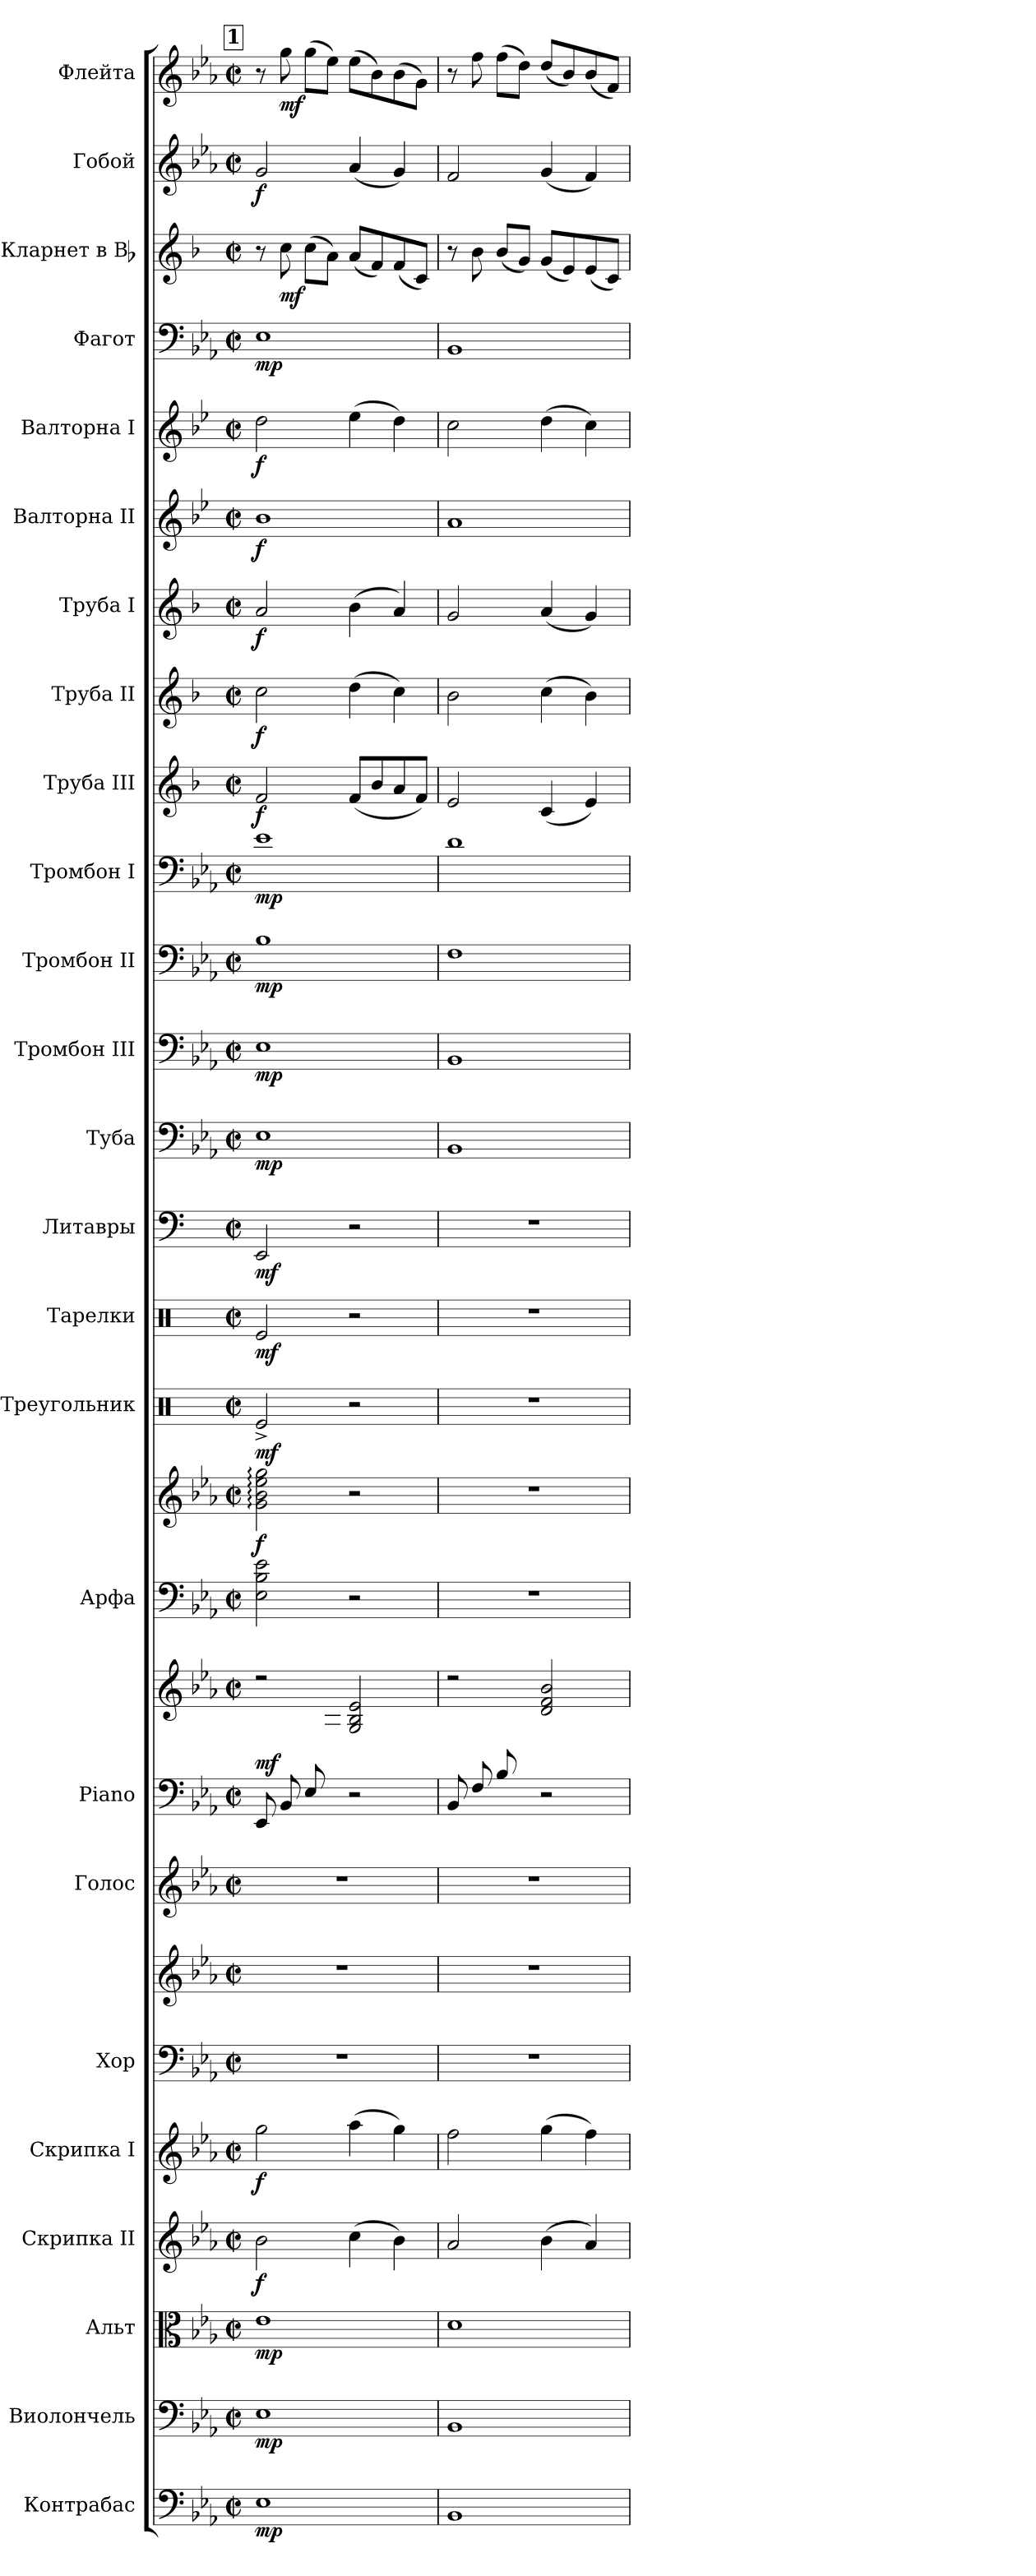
**kern	**dynam	**kern	**dynam	**kern	**dynam	**kern	**dynam	**kern	**dynam	**kern	**kern	**kern	**kern	**kern	**dynam	**kern	**kern	**dynam	**kern	**dynam	**kern	**dynam	**kern	**dynam	**kern	**dynam	**kern	**dynam	**kern	**dynam	**kern	**dynam	**kern	**dynam	**kern	**dynam	**kern	**dynam	**kern	**dynam	**kern	**dynam	**kern	**dynam	**kern	**dynam	**kern	**dynam	**kern	**dynam
*part25	*part25	*part24	*part24	*part23	*part23	*part22	*part22	*part21	*part21	*part20	*part20	*part19	*part18	*part18	*part18	*part17	*part17	*part17	*part16	*part16	*part15	*part15	*part14	*part14	*part13	*part13	*part12	*part12	*part11	*part11	*part10	*part10	*part9	*part9	*part8	*part8	*part7	*part7	*part6	*part6	*part5	*part5	*part4	*part4	*part3	*part3	*part2	*part2	*part1	*part1
*staff28	*staff28	*staff27	*staff27	*staff26	*staff26	*staff25	*staff25	*staff24	*staff24	*staff23	*staff22	*staff21	*staff20	*staff19	*staff19/20	*staff18	*staff17	*staff17/18	*staff16	*staff16	*staff15	*staff15	*staff14	*staff14	*staff13	*staff13	*staff12	*staff12	*staff11	*staff11	*staff10	*staff10	*staff9	*staff9	*staff8	*staff8	*staff7	*staff7	*staff6	*staff6	*staff5	*staff5	*staff4	*staff4	*staff3	*staff3	*staff2	*staff2	*staff1	*staff1
*I"Контрабас	*	*I"Виолончель	*	*I"Альт	*	*I"Скрипка II	*	*I"Скрипка I	*	*I"Хор	*	*I"Голос	*I"Piano	*	*	*I"Арфа	*	*	*I"Треугольник	*	*I"Тарелки	*	*I"Литавры	*	*I"Туба	*	*I"Тромбон III	*	*I"Тромбон II	*	*I"Тромбон I	*	*I"Труба III	*	*I"Труба II	*	*I"Труба I	*	*I"Валторна II	*	*I"Валторна I	*	*I"Фагот	*	*I"Кларнет в Bb	*	*I"Гобой	*	*I"Флейта	*
*	*	*	*	*	*	*I'Скр. II	*	*I'Скр. I	*	*	*	*	*I'Pno.	*	*	*	*	*	*	*	*	*	*	*	*	*	*I'Тромб. III	*	*I'Тромб. II	*	*I'Тромб. I	*	*I'Трб. III	*	*I'Трб. II	*	*I'Трб. I	*	*I'Валт. II	*	*I'Валт. I	*	*	*	*	*	*	*	*	*
*clefF4	*	*clefF4	*	*clefC3	*	*clefG2	*	*clefG2	*	*clefF4	*clefG2	*clefG2	*clefF4	*clefG2	*	*clefF4	*clefG2	*	*clefX	*	*clefX	*	*clefF4	*	*clefF4	*	*clefF4	*	*clefF4	*	*clefF4	*	*clefG2	*	*clefG2	*	*clefG2	*	*clefG2	*	*clefG2	*	*clefF4	*	*clefG2	*	*clefG2	*	*clefG2	*
*ITrd7c12	*	*	*	*	*	*	*	*	*	*	*	*	*	*	*	*	*	*	*	*	*	*	*	*	*	*	*	*	*	*	*	*	*ITrd1c2	*	*ITrd1c2	*	*ITrd1c2	*	*ITrd4c7	*	*ITrd4c7	*	*	*	*ITrd1c2	*	*	*	*	*
*k[b-e-a-]	*	*k[b-e-a-]	*	*k[b-e-a-]	*	*k[b-e-a-]	*	*k[b-e-a-]	*	*k[b-e-a-]	*k[b-e-a-]	*k[b-e-a-]	*k[b-e-a-]	*k[b-e-a-]	*	*k[b-e-a-]	*k[b-e-a-]	*	*k[]	*	*k[]	*	*k[]	*	*k[b-e-a-]	*	*k[b-e-a-]	*	*k[b-e-a-]	*	*k[b-e-a-]	*	*k[b-e-a-]	*	*k[b-e-a-]	*	*k[b-e-a-]	*	*k[b-e-a-]	*	*k[b-e-a-]	*	*k[b-e-a-]	*	*k[b-e-a-]	*	*k[b-e-a-]	*	*k[b-e-a-]	*
*c:	*	*c:	*	*c:	*	*c:	*	*c:	*	*c:	*c:	*c:	*c:	*c:	*	*c:	*c:	*	*C:	*	*C:	*	*a:	*	*c:	*	*c:	*	*c:	*	*c:	*	*c:	*	*c:	*	*c:	*	*c:	*	*c:	*	*c:	*	*c:	*	*c:	*	*c:	*
*M2/2	*	*M2/2	*	*M2/2	*	*M2/2	*	*M2/2	*	*M2/2	*M2/2	*M2/2	*M2/2	*M2/2	*	*M2/2	*M2/2	*	*M2/2	*	*M2/2	*	*M2/2	*	*M2/2	*	*M2/2	*	*M2/2	*	*M2/2	*	*M2/2	*	*M2/2	*	*M2/2	*	*M2/2	*	*M2/2	*	*M2/2	*	*M2/2	*	*M2/2	*	*M2/2	*
*met(c|)	*	*met(c|)	*	*met(c|)	*	*met(c|)	*	*met(c|)	*	*met(c|)	*met(c|)	*met(c|)	*met(c|)	*met(c|)	*	*met(c|)	*met(c|)	*	*met(c|)	*	*met(c|)	*	*met(c|)	*	*met(c|)	*	*met(c|)	*	*met(c|)	*	*met(c|)	*	*met(c|)	*	*met(c|)	*	*met(c|)	*	*met(c|)	*	*met(c|)	*	*met(c|)	*	*met(c|)	*	*met(c|)	*	*met(c|)	*
!!LO:REH:place=s1:B:color=#000000:enc=box:fs=9.9988:t=1
=11	=11	=11	=11	=11	=11	=11	=11	=11	=11	=11	=11	=11	=11	=11	=11	=11	=11	=11	=11	=11	=11	=11	=11	=11	=11	=11	=11	=11	=11	=11	=11	=11	=11	=11	=11	=11	=11	=11	=11	=11	=11	=11	=11	=11	=11	=11	=11	=11	=11	=11
*	*	*	*	*	*	*	*	*	*	*	*	*	*	*^	*	*	*	*	*	*	*	*	*	*	*	*	*	*	*	*	*	*	*	*	*	*	*	*	*	*	*	*	*	*	*	*	*	*	*	*
1EE-i	mp	1E-i	mp	1e-i	mp	2b-i\	f	2ggi\	f	1r	1r	1r	8EE-i/L	2r	4.ryy	mf	2E-i\ 2B-i 2e-i	2gi\: 2b-i: 2ee-i: 2ggi:	f	2Re^i/	mf	2Rei/	mf	2EEi/	mf	1E-i	mp	1E-i	mp	1B-i	mp	1e-i	mp	2e-i/	f	2b-i\	f	2gi/	f	1e-i	f	2gi\	f	1E-i	mp	8r	.	2gi/	f	8r	.
.	.	.	.	.	.	.	.	.	.	.	.	.	8BB-i/	.	.	.	.	.	.	.	.	.	.	.	.	.	.	.	.	.	.	.	.	.	.	.	.	.	.	.	.	.	.	.	.	8b-i\	mf	.	.	8ggi\	mf
.	.	.	.	.	.	.	.	.	.	.	.	.	8E-i/	.	.	.	.	.	.	.	.	.	.	.	.	.	.	.	.	.	.	.	.	.	.	.	.	.	.	.	.	.	.	.	.	(8b-i\L	.	.	.	(8ggi\L	.
.	.	.	.	.	.	.	.	.	.	.	.	.	8ryy	.	8Gi\J	.	.	.	.	.	.	.	.	.	.	.	.	.	.	.	.	.	.	.	.	.	.	.	.	.	.	.	.	.	.	8gi\J)	.	.	.	8ee-i\J)	.
.	.	.	.	.	.	(4cci\	.	(4aa-i\	.	.	.	.	2r	2Gi/ 2B-i 2e-i	2ryy	.	2r	2r	.	2r	.	2r	.	2r	.	.	.	.	.	.	.	.	.	(8e-i/L	.	(4cci\	.	(4a-i\	.	.	.	(4a-i\	.	.	.	(8gi/L	.	(4a-i/	.	(8ee-i\L	.
.	.	.	.	.	.	.	.	.	.	.	.	.	.	.	.	.	.	.	.	.	.	.	.	.	.	.	.	.	.	.	.	.	.	8a-i/	.	.	.	.	.	.	.	.	.	.	.	8e-i/)	.	.	.	8b-i\)	.
.	.	.	.	.	.	4b-i\)	.	4ggi\)	.	.	.	.	.	.	.	.	.	.	.	.	.	.	.	.	.	.	.	.	.	.	.	.	.	8gi/	.	4b-i\)	.	4gi/)	.	.	.	4gi\)	.	.	.	(8e-i/	.	4gi/)	.	(8b-i\	.
.	.	.	.	.	.	.	.	.	.	.	.	.	.	.	.	.	.	.	.	.	.	.	.	.	.	.	.	.	.	.	.	.	.	8e-i/J)	.	.	.	.	.	.	.	.	.	.	.	8B-i/J)	.	.	.	8gi\J)	.
=12	=12	=12	=12	=12	=12	=12	=12	=12	=12	=12	=12	=12	=12	=12	=12	=12	=12	=12	=12	=12	=12	=12	=12	=12	=12	=12	=12	=12	=12	=12	=12	=12	=12	=12	=12	=12	=12	=12	=12	=12	=12	=12	=12	=12	=12	=12	=12	=12	=12	=12	=12
1BBB-i	.	1BB-i	.	1di	.	2a-i/	.	2ffi\	.	1r	1r	1r	8BB-i/L	2r	4.ryy	.	1r	1r	.	1r	.	1r	.	1r	.	1BB-i	.	1BB-i	.	1Fi	.	1di	.	2di/	.	2a-i\	.	2fi/	.	1di	.	2fi\	.	1BB-i	.	8r	.	2fi/	.	8r	.
.	.	.	.	.	.	.	.	.	.	.	.	.	8Fi/	.	.	.	.	.	.	.	.	.	.	.	.	.	.	.	.	.	.	.	.	.	.	.	.	.	.	.	.	.	.	.	.	8a-i\	.	.	.	8ffi\	.
.	.	.	.	.	.	.	.	.	.	.	.	.	8B-i/	.	.	.	.	.	.	.	.	.	.	.	.	.	.	.	.	.	.	.	.	.	.	.	.	.	.	.	.	.	.	.	.	(8a-i/L	.	.	.	(8ffi\L	.
.	.	.	.	.	.	.	.	.	.	.	.	.	8ryy	.	8di\J	.	.	.	.	.	.	.	.	.	.	.	.	.	.	.	.	.	.	.	.	.	.	.	.	.	.	.	.	.	.	8fi/J)	.	.	.	8ddi\J)	.
.	.	.	.	.	.	(4b-i\	.	(4ggi\	.	.	.	.	2r	2di/ 2fi 2b-i	2ryy	.	.	.	.	.	.	.	.	.	.	.	.	.	.	.	.	.	.	(4B-i/	.	(4b-i\	.	(4gi/	.	.	.	(4gi\	.	.	.	(8fi/L	.	(4gi/	.	(8ddi/L	.
.	.	.	.	.	.	.	.	.	.	.	.	.	.	.	.	.	.	.	.	.	.	.	.	.	.	.	.	.	.	.	.	.	.	.	.	.	.	.	.	.	.	.	.	.	.	8di/)	.	.	.	8b-i/)	.
.	.	.	.	.	.	4a-i/)	.	4ffi\)	.	.	.	.	.	.	.	.	.	.	.	.	.	.	.	.	.	.	.	.	.	.	.	.	.	4di/)	.	4a-i\)	.	4fi/)	.	.	.	4fi\)	.	.	.	(8di/	.	4fi/)	.	(8b-i/	.
.	.	.	.	.	.	.	.	.	.	.	.	.	.	.	.	.	.	.	.	.	.	.	.	.	.	.	.	.	.	.	.	.	.	.	.	.	.	.	.	.	.	.	.	.	.	8B-i/J)	.	.	.	8fi/J)	.
*	*	*	*	*	*	*	*	*	*	*	*	*	*	*v	*v	*	*	*	*	*	*	*	*	*	*	*	*	*	*	*	*	*	*	*	*	*	*	*	*	*	*	*	*	*	*	*	*	*	*	*	*
=	=	=	=	=	=	=	=	=	=	=	=	=	=	=	=	=	=	=	=	=	=	=	=	=	=	=	=	=	=	=	=	=	=	=	=	=	=	=	=	=	=	=	=	=	=	=	=	=	=	=
*-	*-	*-	*-	*-	*-	*-	*-	*-	*-	*-	*-	*-	*-	*-	*-	*-	*-	*-	*-	*-	*-	*-	*-	*-	*-	*-	*-	*-	*-	*-	*-	*-	*-	*-	*-	*-	*-	*-	*-	*-	*-	*-	*-	*-	*-	*-	*-	*-	*-	*-
